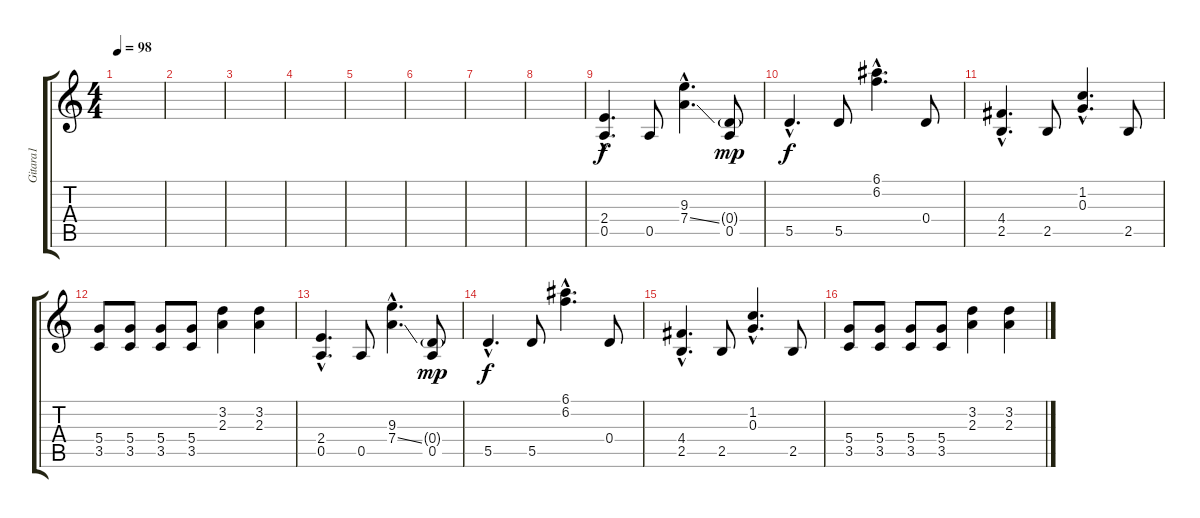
\track ("Gitara1" "Gitara1") {instrument distortionguitar}
\staff {score tabs}
\tuning (E4 B3 G3 D3 A2 E2) {hide}
\ts (4 4)
\tempo 98
\clef g2
\ks c
|
|
|
|
|
|
|
|
(2.4{hac} 0.5{hac}).4{d} 0.5.8 (9.3{hac} 7.4{ss hac}).4{d} (0.4{g} 0.5).8{dy mp} |
5.5{hac}.4{d dy f} 5.5.8 (6.1{hac} 6.2{hac}).4{d} 0.4.8 |
(4.4{hac} 2.5{hac}).4{d} 2.5.8 (1.2{hac} 0.3{hac}).4{d} 2.5.8 |
(5.4 3.5).8 (5.4 3.5).8 (5.4 3.5).8 (5.4 3.5).8 (3.2 2.3).4 (3.2 2.3).4 |
(2.4{hac} 0.5{hac}).4{d} 0.5.8 (9.3{hac} 7.4{ss hac}).4{d} (0.4{g} 0.5).8{dy mp} |
5.5{hac}.4{d dy f} 5.5.8 (6.1{hac} 6.2{hac}).4{d} 0.4.8 |
(4.4{hac} 2.5{hac}).4{d} 2.5.8 (1.2{hac} 0.3{hac}).4{d} 2.5.8 |
(5.4 3.5).8 (5.4 3.5).8 (5.4 3.5).8 (5.4 3.5).8 (3.2 2.3).4 (3.2 2.3).4
